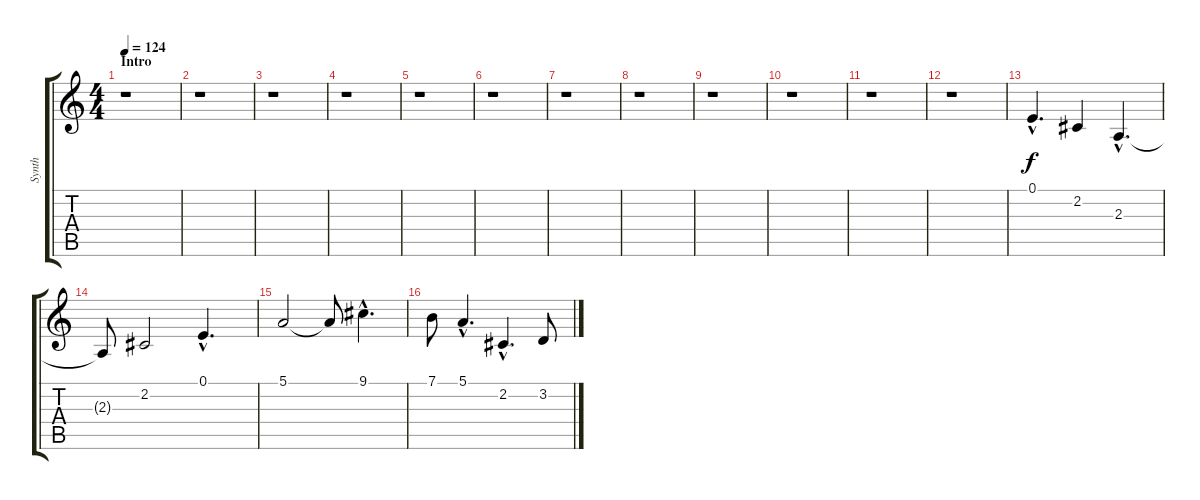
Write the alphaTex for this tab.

\track ("Synth" "Synth") {instrument rockorgan}
\staff {score tabs}
\tuning (E4 B3 G3 D3 A2 E2) {hide}
\ts (4 4)
\section ("" "Intro")
\tempo 124
\clef g2
\ks c
r.1{dy f instrument rockorgan} |
r.1 |
r.1 |
r.1 |
r.1 |
r.1 |
r.1 |
r.1 |
r.1 |
r.1 |
r.1 |
r.1 |
0.1{hac}.4{d volume 8} 2.2.4 2.3{hac}.4{d} |
2.3{t}.8 2.2.2 0.1{hac}.4{d} |
5.1.2 5.1{t}.8 9.1{hac}.4{d} |
7.1.8 5.1{hac}.4{d} 2.2{hac}.4{d} 3.2.8
